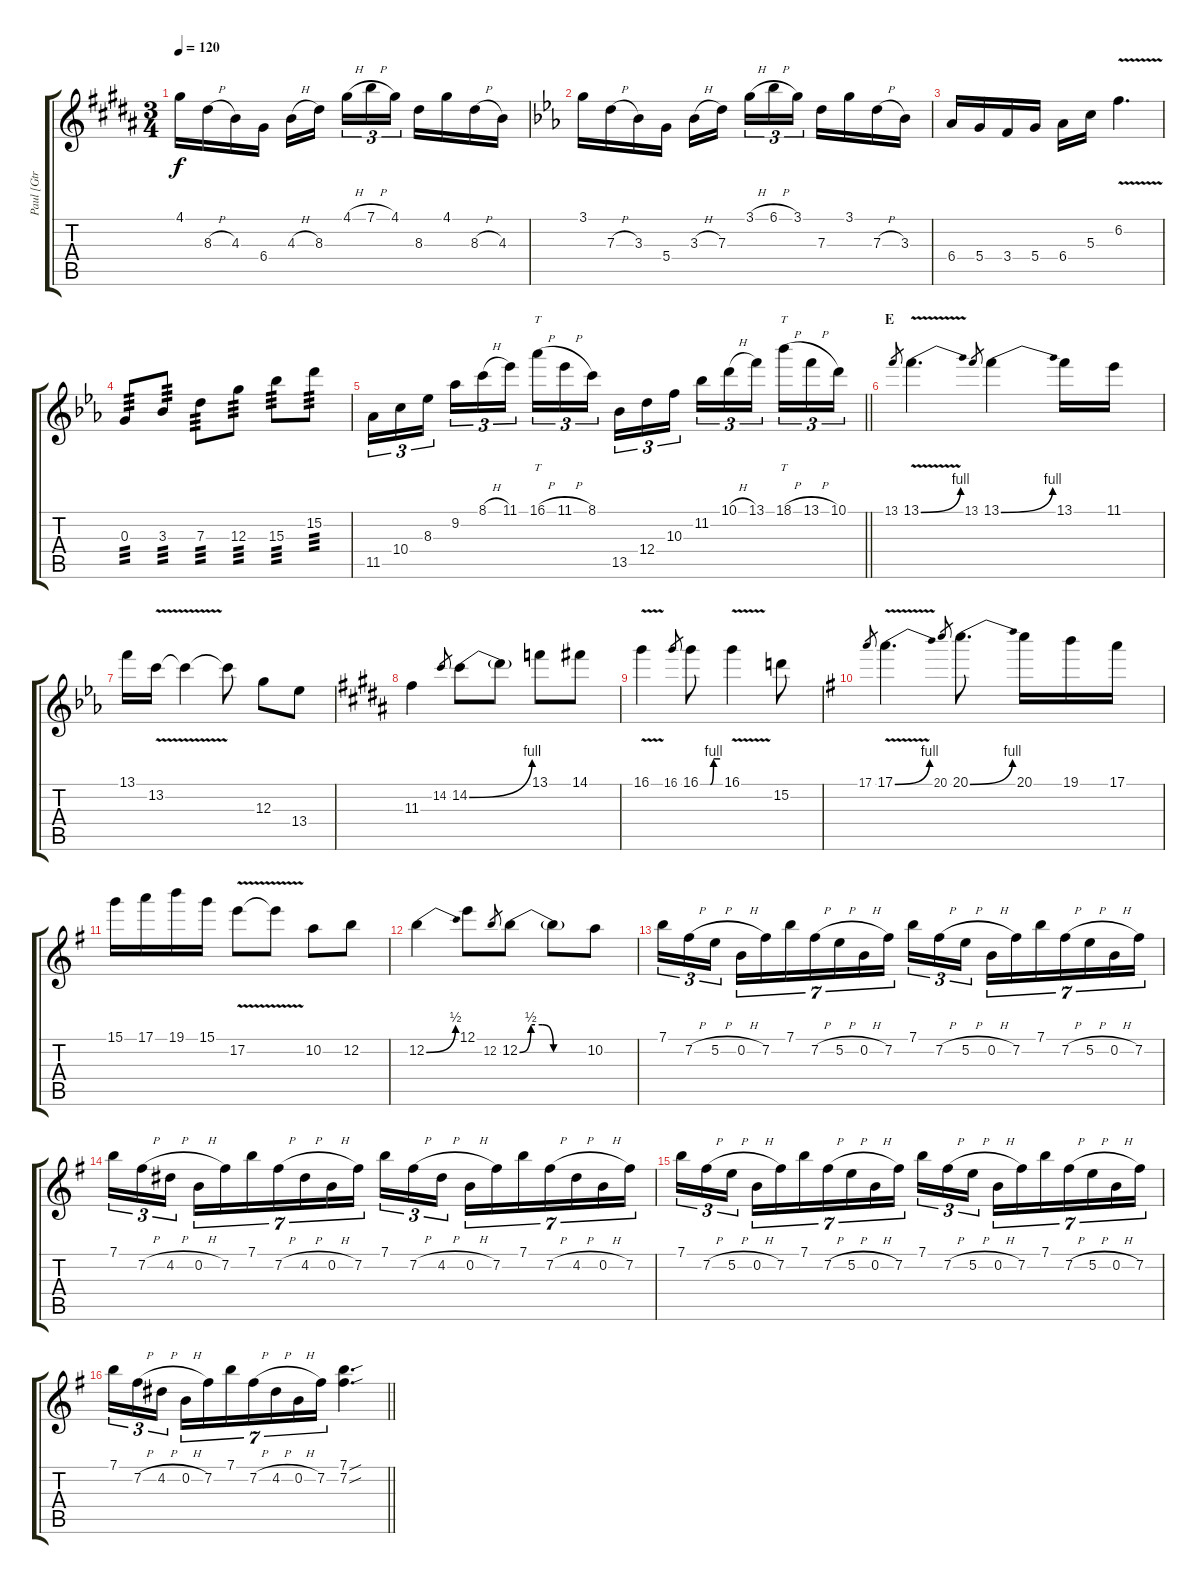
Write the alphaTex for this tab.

\track ("Paul [Gtr I]" "Paul [Gtr ") {instrument distortionguitar}
\staff {score tabs}
\tuning (E4 B3 G3 D3 A2 E2) {hide}
\ts (3 4)
\tempo 120
\clef g2
\ks b
4.1.16{dy f} 8.3{h}.16 4.3.16 6.4.16 4.3{h}.16 8.3.16{beam splitsecondary} 4.1{h}.16{tu (3 2)} 7.1{h}.16{tu (3 2)} 4.1.16{tu (3 2)} 8.3.16 4.1.16 8.3{h}.16 4.3.16 |
\ks eb
3.1.16 7.3{h}.16 3.3.16 5.4.16 3.3{h}.16 7.3.16{beam splitsecondary} 3.1{h}.16{tu (3 2)} 6.1{h}.16{tu (3 2)} 3.1.16{tu (3 2)} 7.3.16 3.1.16 7.3{h}.16 3.3.16 |
6.4.16 5.4.16 3.4.16 5.4.16 6.4.16 5.3.16 6.2{v}.4{d} |
0.3.8{tp 3} 3.3.8{tp 3} 7.3.8{tp 3} 12.3.8{tp 3} 15.3.8{tp 3} 15.2.8{tp 3} |
\barLineRight lightlight
11.5.16{tu (3 2)} 10.4.16{tu (3 2)} 8.3.16{tu (3 2) beam splitsecondary} 9.2.16{tu (3 2)} 8.1{h}.16{tu (3 2)} 11.1.16{tu (3 2)} 16.1{h}.16{tt tu (3 2)} 11.1{h}.16{tu (3 2)} 8.1.16{tu (3 2) beam splitsecondary} 13.5.16{tu (3 2)} 12.4.16{tu (3 2)} 10.3.16{tu (3 2)} 11.2.16{tu (3 2)} 10.1{h}.16{tu (3 2)} 13.1.16{tu (3 2) beam splitsecondary} 18.1{h}.16{tt tu (3 2)} 13.1{h}.16{tu (3 2)} 10.1.16{tu (3 2)} |
\section ("" "E")
13.1.8{gr} 13.1{be (bend 0 0 60 4) v}.4{d} 13.1.8{gr} 13.1{be (bend 0 0 60 4)}.4 13.1.16 11.1.16 |
13.1.16 13.2{v}.16 13.2{t}.4 13.2{t}.8 12.3.8 13.4.8 |
\ks b
11.3.4 14.2.8{gr} 14.2{be (bend 0 0 60 4)}.8 14.2{t}.8 13.1.8 14.1.8 |
16.1{v}.4 16.1.8{gr} 16.1{be (custom 0 0 30 0 40 4 60 4)}.8 16.1{v}.4 15.2.8 |
\ks g
17.1.8{gr} 17.1{be (bend 0 0 60 4) v}.4{d} 20.1.8{gr} 20.1{be (bend 0 0 60 4)}.8{d} 20.1.16 19.1.16 17.1.16 |
15.1.16 17.1.16 19.1.16 15.1.16 17.2{v}.8 17.2{t}.8 10.2.8 12.2.8 |
12.2{be (bend 0 0 60 2)}.4 12.1.8 12.2.8{gr} 12.2{be (custom 0 0 10 2 20 2 30 0 60 0)}.8 12.2{t}.8 10.2.8 |
7.1.16{tu (3 2)} 7.2{h}.16{tu (3 2)} 5.2{h}.16{tu (3 2) beam splitsecondary} 0.2{h}.16{tu (7 4)} 7.2.16{tu (7 4)} 7.1.16{tu (7 4)} 7.2{h}.16{tu (7 4)} 5.2{h}.16{tu (7 4)} 0.2{h}.16{tu (7 4)} 7.2.16{tu (7 4) beam splitsecondary} 7.1.16{tu (3 2)} 7.2{h}.16{tu (3 2)} 5.2{h}.16{tu (3 2)} 0.2{h}.16{tu (7 4)} 7.2.16{tu (7 4)} 7.1.16{tu (7 4)} 7.2{h}.16{tu (7 4)} 5.2{h}.16{tu (7 4)} 0.2{h}.16{tu (7 4)} 7.2.16{tu (7 4)} |
7.1.16{tu (3 2)} 7.2{h}.16{tu (3 2)} 4.2{h}.16{tu (3 2) beam splitsecondary} 0.2{h}.16{tu (7 4)} 7.2.16{tu (7 4)} 7.1.16{tu (7 4)} 7.2{h}.16{tu (7 4)} 4.2{h}.16{tu (7 4)} 0.2{h}.16{tu (7 4)} 7.2.16{tu (7 4) beam splitsecondary} 7.1.16{tu (3 2)} 7.2{h}.16{tu (3 2)} 4.2{h}.16{tu (3 2)} 0.2{h}.16{tu (7 4)} 7.2.16{tu (7 4)} 7.1.16{tu (7 4)} 7.2{h}.16{tu (7 4)} 4.2{h}.16{tu (7 4)} 0.2{h}.16{tu (7 4)} 7.2.16{tu (7 4)} |
7.1.16{tu (3 2)} 7.2{h}.16{tu (3 2)} 5.2{h}.16{tu (3 2) beam splitsecondary} 0.2{h}.16{tu (7 4)} 7.2.16{tu (7 4)} 7.1.16{tu (7 4)} 7.2{h}.16{tu (7 4)} 5.2{h}.16{tu (7 4)} 0.2{h}.16{tu (7 4)} 7.2.16{tu (7 4) beam splitsecondary} 7.1.16{tu (3 2)} 7.2{h}.16{tu (3 2)} 5.2{h}.16{tu (3 2)} 0.2{h}.16{tu (7 4)} 7.2.16{tu (7 4)} 7.1.16{tu (7 4)} 7.2{h}.16{tu (7 4)} 5.2{h}.16{tu (7 4)} 0.2{h}.16{tu (7 4)} 7.2.16{tu (7 4)} |
\barLineRight lightlight
7.1.16{tu (3 2)} 7.2{h}.16{tu (3 2)} 4.2{h}.16{tu (3 2) beam splitsecondary} 0.2{h}.16{tu (7 4)} 7.2.16{tu (7 4)} 7.1.16{tu (7 4)} 7.2{h}.16{tu (7 4)} 4.2{h}.16{tu (7 4)} 0.2{h}.16{tu (7 4)} 7.2.16{tu (7 4)} (7.1{sou} 7.2{sou}).4{d}
